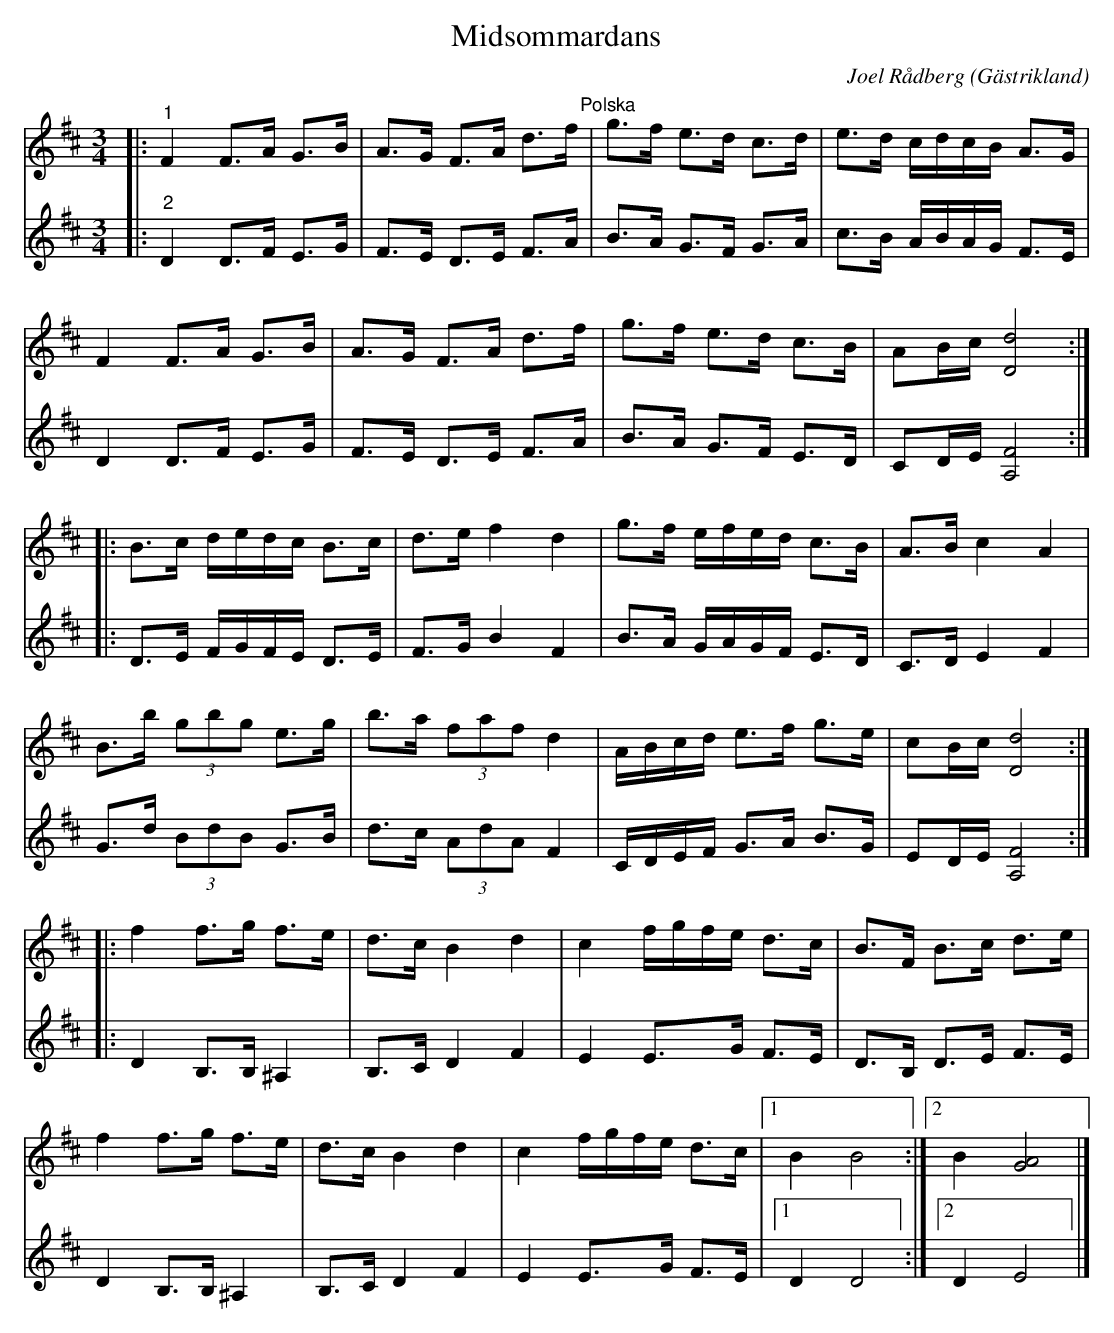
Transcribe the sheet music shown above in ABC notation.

X:1
T:Midsommardans
C:Joel Rådberg
O:Gästrikland
L:1/8
M:3/4
K:D
V:1
|:"^1" F2 F>A G>B | A>G F>A d>f"^Polska" | g>f e>d c>d | e>d c/d/c/B/ A>G |
 F2 F>A G>B | A>G F>A d>f | g>f e>d c>B | AB/c/ [Dd]4 ::
 B>c d/e/d/c/ B>c | d>e f2 d2 | g>f e/f/e/d/ c>B | A>B c2 A2 |
 B>b (3gbg e>g | b>a (3faf d2 | A/B/c/d/ e>f g>e | cB/c/ [Dd]4 ::
 f2 f>g f>e | d>c B2 d2 | c2 f/g/f/e/ d>c | B>F B>c d>e |
f2 f>g f>e | d>c B2 d2 | c2 f/g/f/e/ d>c |1 B2 B4 :|2 B2 [GA]4 |]
V:2
|:"^2" D2 D>F E>G | F>E D>E F>A | B>A G>F G>A | c>B A/B/A/G/ F>E |
 D2 D>F E>G | F>E D>E F>A | B>A G>F E>D | CD/E/ [A,F]4 ::
D>E F/G/F/E/ D>E | F>G B2 F2 | B>A G/A/G/F/ E>D | C>D E2 F2 |
G>d (3BdB G>B | d>c (3AdA F2 | C/D/E/F/ G>A B>G | ED/E/ [A,F]4 ::
 D2 B,>B, ^A,2 | B,>C D2 F2 | E2 E>G F>E | D>B, D>E F>E |
D2 B,>B, ^A,2 | B,>C D2 F2 | E2 E>G F>E |1 D2 D4 :|2 D2 E4 |]
